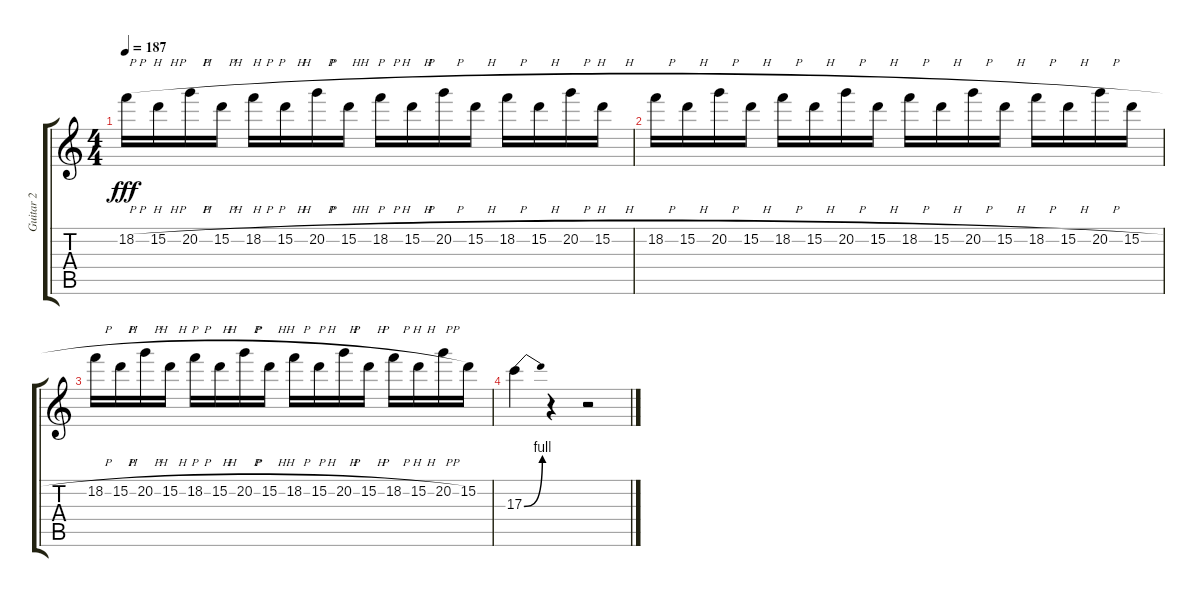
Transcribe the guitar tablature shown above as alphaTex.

\track ("Guitar 2" "Guitar 2") {instrument distortionguitar}
\staff {score tabs}
\tuning (E4 B3 G3 D3 A2 E2) {hide}
\ts (4 4)
\tempo 187
\clef g2
\ks c
18.2{h}.16{dy fff} 15.2{h}.16 20.2{h}.16 15.2{h}.16 18.2{h}.16 15.2{h}.16 20.2{h}.16 15.2{h}.16 18.2{h}.16 15.2{h}.16 20.2{h}.16 15.2{h}.16 18.2{h}.16 15.2{h}.16 20.2{h}.16 15.2{h}.16 |
18.2{h}.16 15.2{h}.16 20.2{h}.16 15.2{h}.16 18.2{h}.16 15.2{h}.16 20.2{h}.16 15.2{h}.16 18.2{h}.16 15.2{h}.16 20.2{h}.16 15.2{h}.16 18.2{h}.16 15.2{h}.16 20.2{h}.16 15.2{h}.16 |
18.2{h}.16 15.2{h}.16 20.2{h}.16 15.2{h}.16 18.2{h}.16 15.2{h}.16 20.2{h}.16 15.2{h}.16 18.2{h}.16 15.2{h}.16 20.2{h}.16 15.2{h}.16 18.2{h}.16 15.2{h}.16 20.2{h}.16 15.2.16 |
17.3{be (bend 0 0 60 4)}.4 r.4 r.2
